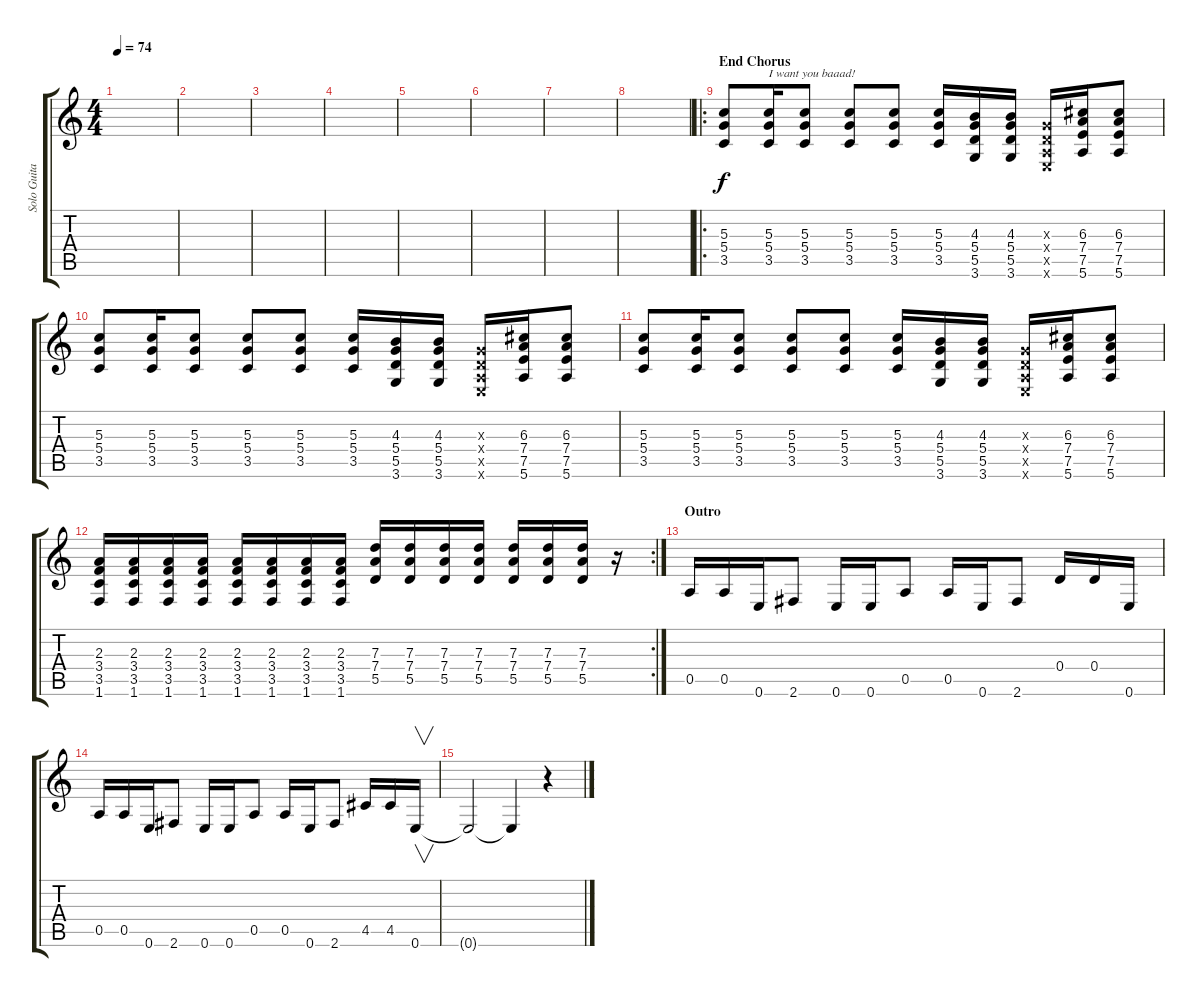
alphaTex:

\track ("Solo Guitar" "Solo Guita") {instrument distortionguitar}
\staff {score tabs}
\tuning (E4 B3 G3 D3 A2 E2) {hide}
\ts (4 4)
\tempo 74
\clef g2
\ks c
|
|
|
|
|
|
|
|
\ro
\section ("" "End Chorus")
(5.3 5.4 3.5).8{volume 12 instrument overdrivenguitar} (5.3 5.4 3.5).16{txt "I want you baaad!"} (5.3 5.4 3.5).8 (5.3 5.4 3.5).8 (5.3 5.4 3.5).8 (5.3 5.4 3.5).16 (4.3 5.4 5.5 3.6).16 (4.3 5.4 5.5 3.6).16 (0.3{x} 0.4{x} 0.5{x} 0.6{x}).16 (6.3 7.4 7.5 5.6).16 (6.3 7.4 7.5 5.6).8 |
(5.3 5.4 3.5).8 (5.3 5.4 3.5).16 (5.3 5.4 3.5).8 (5.3 5.4 3.5).8 (5.3 5.4 3.5).8 (5.3 5.4 3.5).16 (4.3 5.4 5.5 3.6).16 (4.3 5.4 5.5 3.6).16 (0.3{x} 0.4{x} 0.5{x} 0.6{x}).16 (6.3 7.4 7.5 5.6).16 (6.3 7.4 7.5 5.6).8 |
(5.3 5.4 3.5).8 (5.3 5.4 3.5).16 (5.3 5.4 3.5).8 (5.3 5.4 3.5).8 (5.3 5.4 3.5).8 (5.3 5.4 3.5).16 (4.3 5.4 5.5 3.6).16 (4.3 5.4 5.5 3.6).16 (0.3{x} 0.4{x} 0.5{x} 0.6{x}).16 (6.3 7.4 7.5 5.6).16 (6.3 7.4 7.5 5.6).8 |
\rc 2
(2.3 3.4 3.5 1.6).16 (2.3 3.4 3.5 1.6).16 (2.3 3.4 3.5 1.6).16 (2.3 3.4 3.5 1.6).16 (2.3 3.4 3.5 1.6).16 (2.3 3.4 3.5 1.6).16 (2.3 3.4 3.5 1.6).16 (2.3 3.4 3.5 1.6).16 (7.3 7.4 5.5).16 (7.3 7.4 5.5).16 (7.3 7.4 5.5).16 (7.3 7.4 5.5).16 (7.3 7.4 5.5).16 (7.3 7.4 5.5).16 (7.3 7.4 5.5).16 r.16 |
\section ("" "Outro")
0.5.16 0.5.16 0.6.16 2.6.8 0.6.16 0.6.16 0.5.8 0.5.16 0.6.16 2.6.8 0.4.16 0.4.16 0.6.16 |
0.5.16 0.5.16 0.6.16 2.6.8 0.6.16 0.6.16 0.5.8 0.5.16 0.6.16 2.6.8 4.5.16 4.5.16 0.6.16{v} |
0.6{t}.2 0.6{t}.4 r.4
